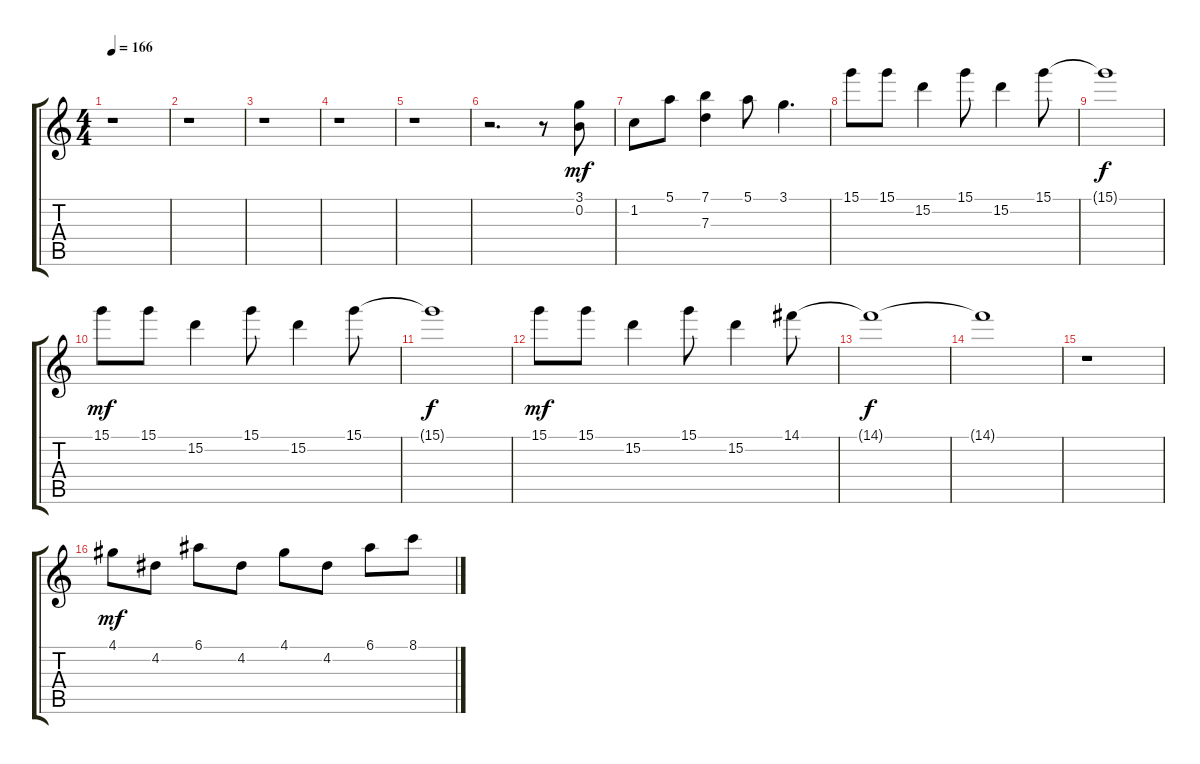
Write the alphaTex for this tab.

\track "" {instrument overdrivenguitar}
\staff {score tabs}
\tuning (E4 B3 G3 D3 A2 E2) {hide}
\ts (4 4)
\tempo 166
\clef g2
\ks c
r.1{dy mf} |
r.1 |
r.1 |
r.1 |
r.1 |
r.2{d} r.8 (3.1 0.2).8 |
1.2.8 5.1.8 (7.1 7.3).4 5.1.8 3.1.4{d} |
15.1.8 15.1.8 15.2.4 15.1.8 15.2.4 15.1.8 |
15.1{t}.1{dy f} |
15.1.8{dy mf} 15.1.8 15.2.4 15.1.8 15.2.4 15.1.8 |
15.1{t}.1{dy f} |
15.1.8{dy mf} 15.1.8 15.2.4 15.1.8 15.2.4 14.1.8 |
14.1{t}.1{dy f} |
14.1{t}.1 |
r.1 |
4.1.8{dy mf} 4.2.8 6.1.8 4.2.8 4.1.8 4.2.8 6.1.8 8.1.8
